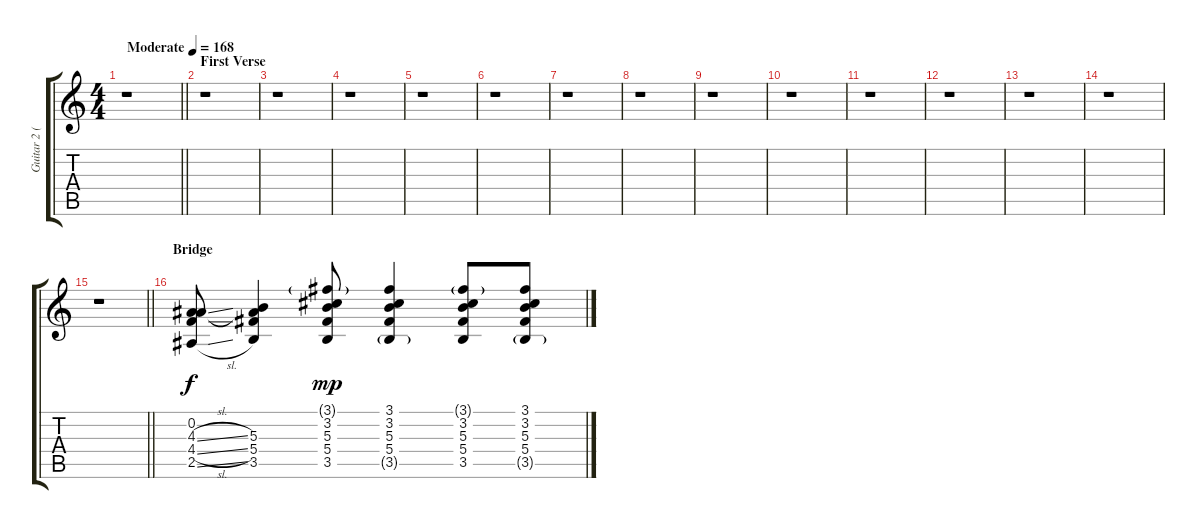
\track ("Guitar 2 (Elec)" "Guitar 2 (") {instrument electricguitarclean}
\staff {score tabs}
\tuning (Eb4 Bb3 Gb3 Db3 Ab2 Eb2) {hide}
\ts (4 4)
\tempo (168 "Moderate")
\clef g2
\barLineRight lightlight
\ks c
r.1{dy f instrument electricguitarclean} |
\section ("" "First Verse")
r.1 |
r.1 |
r.1 |
r.1 |
r.1 |
r.1 |
r.1 |
r.1 |
r.1 |
r.1 |
r.1 |
r.1 |
r.1 |
\barLineRight lightlight
r.1 |
\section ("" "Bridge")
(0.2 4.3{sl} 4.4{sl} 2.5{sl}).8 (0.2{t} 5.3 5.4 3.5).4 (3.1{g} 3.2 5.3 5.4 3.5).8{dy mp} (3.1 3.2 5.3 5.4 3.5{g}).4 (3.1{g} 3.2 5.3 5.4 3.5).8 (3.1 3.2 5.3 5.4 3.5{g}).8
